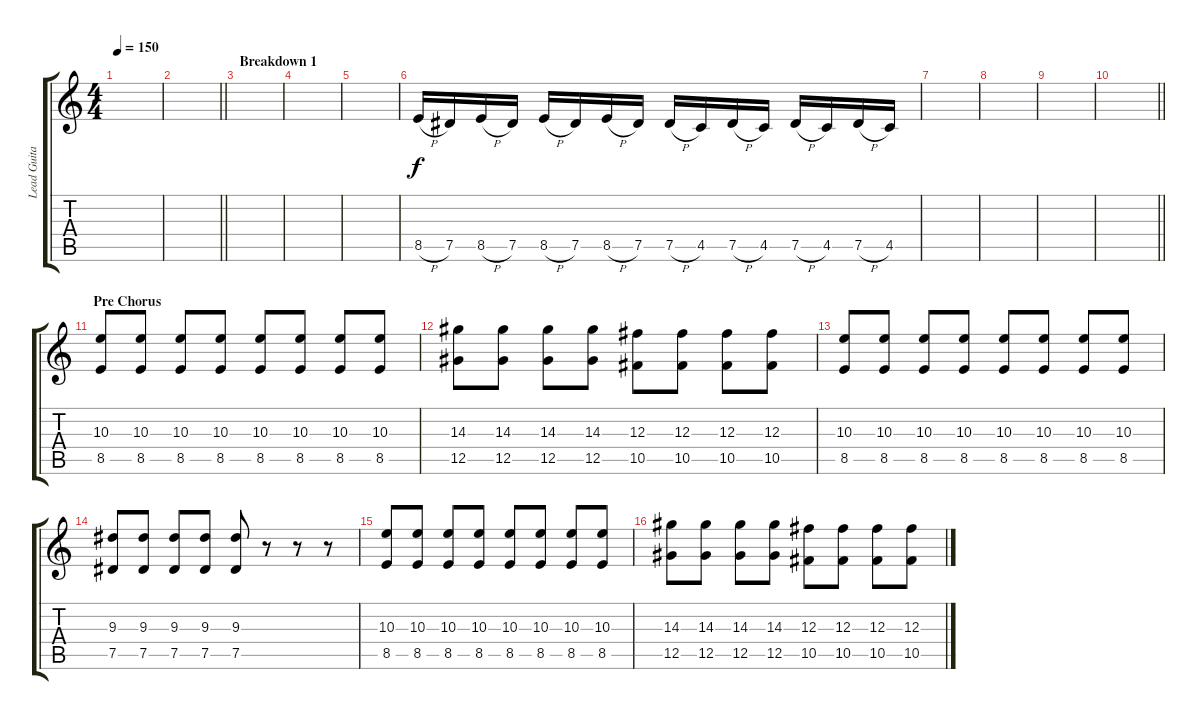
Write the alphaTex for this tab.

\track ("Lead Guitar" "Lead Guita") {instrument distortionguitar}
\staff {score tabs}
\tuning (Eb4 Bb3 Gb3 Db3 Ab2 Db2) {hide}
\ts (4 4)
\tempo 150
\clef g2
\ks c
|
\barLineRight lightlight
|
\section ("" "Breakdown 1")
|
|
|
8.5{h}.16 7.5.16 8.5{h}.16 7.5.16 8.5{h}.16 7.5.16 8.5{h}.16 7.5.16 7.5{h}.16 4.5.16 7.5{h}.16 4.5.16 7.5{h}.16 4.5.16 7.5{h}.16 4.5.16 |
|
|
|
\barLineRight lightlight
|
\section ("" "Pre Chorus")
(10.3 8.5).8 (10.3 8.5).8 (10.3 8.5).8 (10.3 8.5).8 (10.3 8.5).8 (10.3 8.5).8 (10.3 8.5).8 (10.3 8.5).8 |
(14.3 12.5).8 (14.3 12.5).8 (14.3 12.5).8 (14.3 12.5).8 (12.3 10.5).8 (12.3 10.5).8 (12.3 10.5).8 (12.3 10.5).8 |
(10.3 8.5).8 (10.3 8.5).8 (10.3 8.5).8 (10.3 8.5).8 (10.3 8.5).8 (10.3 8.5).8 (10.3 8.5).8 (10.3 8.5).8 |
(9.3 7.5).8 (9.3 7.5).8 (9.3 7.5).8 (9.3 7.5).8 (9.3 7.5).8 r.8 r.8 r.8 |
(10.3 8.5).8 (10.3 8.5).8 (10.3 8.5).8 (10.3 8.5).8 (10.3 8.5).8 (10.3 8.5).8 (10.3 8.5).8 (10.3 8.5).8 |
(14.3 12.5).8 (14.3 12.5).8 (14.3 12.5).8 (14.3 12.5).8 (12.3 10.5).8 (12.3 10.5).8 (12.3 10.5).8 (12.3 10.5).8
